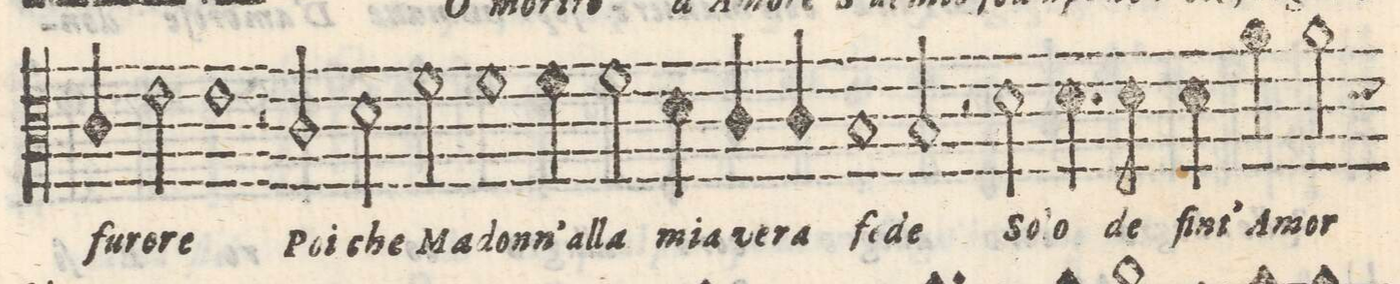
**kern	**text
*I"ALTO	*
*clefC3	*
*k[]	*
*met(C|)	*
*M2/1	*
4c/	fu-
2e\	-ro-
=4-	=4-
1e	-re
2r	.
2c/	Poi
=5-	=5-
2d\	che
2fny\	Ma-
1f	-don-
=6-	=6-
4f\	-n'al-
2f\	-la
4d\	mia
4c/	ve-
4c/	-ra
1B/	fe-
=7-	=7-
2B/	-de
2r	.
2d\	So-
=8-	=8-
4.d\	-lo
8d\	de
4d\	fint'-
4a\	-A-
2a\	-mor
*-	*-
